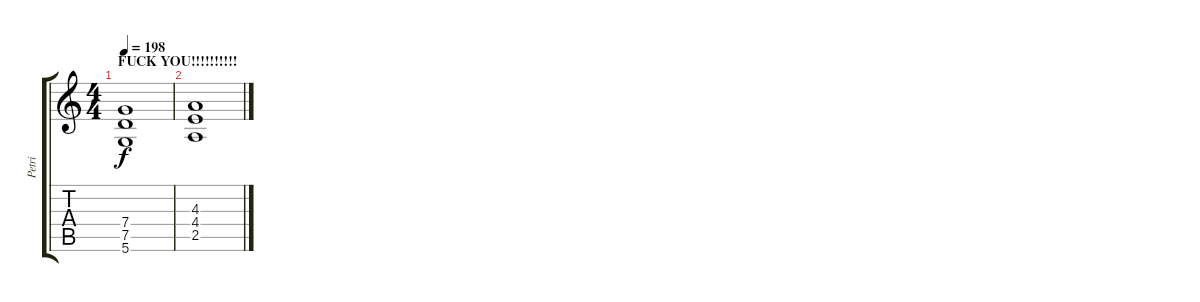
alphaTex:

\track ("Petri" "Petri") {instrument distortionguitar}
\staff {score tabs}
\tuning (D4 A3 F3 C3 G2 D2) {hide}
\ts (4 4)
\section ("" "FUCK YOU!!!!!!!!!!")
\tempo 198
\clef g2
\ks c
(7.4 7.5 5.6).1{dy f} |
(4.3 4.4 2.5).1
